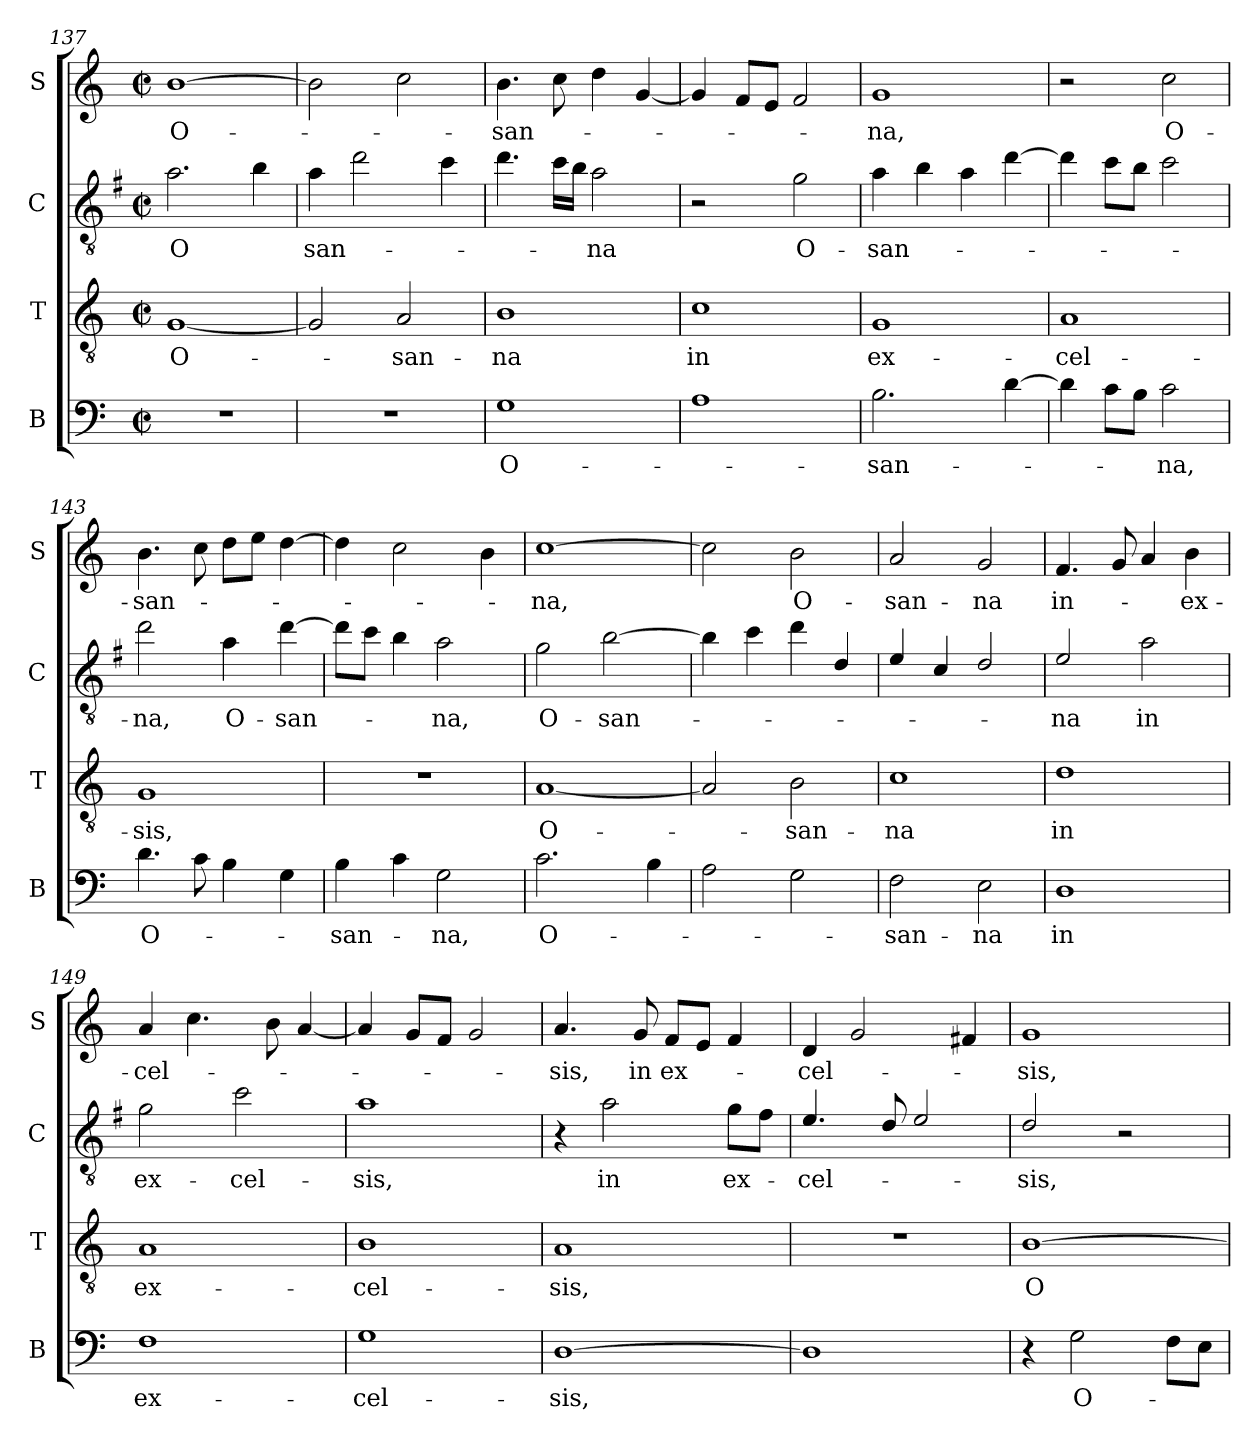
**kern	**text	**kern	**text	**kern	**text	**kern	**text
*part4	*part4	*part3	*part3	*part2	*part2	*part1	*part1
*staff4	*staff4	*staff3	*staff3	*staff2	*staff2	*staff1	*staff1
*I"B	*	*I"T	*	*I"C	*	*I"S	*
*I'B	*	*I'T	*	*I'C	*	*I'S	*
*clefF4	*	*clefGv2	*	*clefGv2	*	*clefG2	*
*	*	*	*	*ITrd4c7	*	*	*
*k[]	*	*k[]	*	*k[]	*	*k[]	*
*M2/2	*	*M2/2	*	*M2/2	*	*M2/2	*
*met(c|)	*	*met(c|)	*	*met(c|)	*	*met(c|)	*
*MM138	*	*MM138	*	*MM138	*	*MM138	*
=137	=137	=137	=137	=137	=137	=137	=137
!	!	!	!LO:LY:b	!	!LO:LY:b	!	!LO:LY:b
1r	.	[1G	O-	2.d\	O	[1b	O-
.	.	.	.	4e\	.	.	.
=138	=138	=138	=138	=138	=138	=138	=138
!	!	!	!	!	!LO:LY:b	!	!
1r	.	2G/]	.	4d\	san-	2b\]	.
.	.	.	.	2g\	.	.	.
!	!	!	!LO:LY:b	!	!	!	!
.	.	2A/	-san-	.	.	2cc\	.
.	.	.	.	4f\	.	.	.
=139	=139	=139	=139	=139	=139	=139	=139
!	!LO:LY:b	!	!LO:LY:b	!	!	!	!LO:LY:b
1G	O-	1B	-na	4.g\	.	4.b\	-san-
.	.	.	.	16f\LL	.	8cc\	.
.	.	.	.	16e\JJ	.	.	.
!	!	!	!	!	!LO:LY:b	!	!
.	.	.	.	2d\	-na	4dd\	.
.	.	.	.	.	.	[4g/	.
!!LO:PB:g=z
=140	=140	=140	=140	=140	=140	=140	=140
!	!	!	!LO:LY:b	!	!	!	!
1A	.	1c	in	2r	.	4g/]	.
.	.	.	.	.	.	8f/L	.
.	.	.	.	.	.	8e/J	.
!	!	!	!	!	!LO:LY:b	!	!
.	.	.	.	2c\	O-	2f/	.
=141	=141	=141	=141	=141	=141	=141	=141
!	!LO:LY:b	!	!LO:LY:b	!	!LO:LY:b	!	!LO:LY:b
2.B\	-san-	1G	ex-	4d\	-san-	1g	-na,
.	.	.	.	4e\	.	.	.
.	.	.	.	4d\	.	.	.
[4d\	.	.	.	[4g\	.	.	.
=142	=142	=142	=142	=142	=142	=142	=142
!	!	!	!LO:LY:b	!	!	!	!
4d\]	.	1A	-cel-	4g\]	.	2r	.
8c\L	.	.	.	8f\L	.	.	.
8B\J	.	.	.	8e\J	.	.	.
!	!LO:LY:b	!	!	!	!	!	!LO:LY:b
2c\	-na,	.	.	2f\	.	2cc\	O-
=143	=143	=143	=143	=143	=143	=143	=143
!	!LO:LY:b	!	!LO:LY:b	!	!LO:LY:b	!	!LO:LY:b
4.d\	O-	1G	-sis,	2g\	-na,	4.b\	-san-
8c\	.	.	.	.	.	8cc\	.
!	!	!	!	!	!LO:LY:b	!	!
4B\	.	.	.	4d\	O-	8dd\L	.
.	.	.	.	.	.	8ee\J	.
!	!	!	!	!	!LO:LY:b	!	!
4G\	.	.	.	[4g\	-san-	[4dd\	.
=144	=144	=144	=144	=144	=144	=144	=144
!	!LO:LY:b	!	!	!	!	!	!
4B\	-san-	1r	.	8g\L]	.	4dd\]	.
.	.	.	.	8f\J	.	.	.
4c\	.	.	.	4e\	.	2cc\	.
!	!LO:LY:b	!	!	!	!LO:LY:b	!	!
2G\	-na,	.	.	2d\	-na,	.	.
.	.	.	.	.	.	4b\	.
=145	=145	=145	=145	=145	=145	=145	=145
!	!LO:LY:b	!	!LO:LY:b	!	!LO:LY:b	!	!LO:LY:b
2.c\	O-	[1A	O-	2c\	O-	[1cc	-na,
!	!	!	!	!	!LO:LY:b	!	!
.	.	.	.	[2e\	-san-	.	.
4B\	.	.	.	.	.	.	.
=146	=146	=146	=146	=146	=146	=146	=146
2A\	.	2A/]	.	4e\]	.	2cc\]	.
.	.	.	.	4f\	.	.	.
!	!	!	!LO:LY:b	!	!	!	!LO:LY:b
2G\	.	2B\	-san-	4g\	.	2b\	O-
.	.	.	.	4G/	.	.	.
!!LO:LB:g=z
=147	=147	=147	=147	=147	=147	=147	=147
!	!LO:LY:b	!	!LO:LY:b	!	!	!	!LO:LY:b
2F\	-san-	1c	-na	4A/	.	2a/	-san-
.	.	.	.	4F/	.	.	.
!	!LO:LY:b	!	!	!	!	!	!LO:LY:b
2E\	-na	.	.	2G/	.	2g/	-na
=148	=148	=148	=148	=148	=148	=148	=148
!	!LO:LY:b	!	!LO:LY:b	!	!LO:LY:b	!	!LO:LY:b
1D	in	1d	in	2A/	-na	4.f/	in-
.	.	.	.	.	.	8g/	.
!	!	!	!	!	!LO:LY:b	!	!
.	.	.	.	2d\	in	4a/	.
!	!	!	!	!	!	!	!LO:LY:b
.	.	.	.	.	.	4b\	-ex-
=149	=149	=149	=149	=149	=149	=149	=149
!	!LO:LY:b	!	!LO:LY:b	!	!LO:LY:b	!	!LO:LY:b
1F	ex-	1A	ex-	2c\	ex-	4a/	-cel-
.	.	.	.	.	.	4.cc\	.
!	!	!	!	!	!LO:LY:b	!	!
.	.	.	.	2f\	-cel-	.	.
.	.	.	.	.	.	8b\	.
.	.	.	.	.	.	[4a/	.
=150	=150	=150	=150	=150	=150	=150	=150
!	!LO:LY:b	!	!LO:LY:b	!	!LO:LY:b	!	!
1G	-cel-	1B	-cel-	1d	-sis,	4a/]	.
.	.	.	.	.	.	8g/L	.
.	.	.	.	.	.	8f/J	.
.	.	.	.	.	.	2g/	.
=151	=151	=151	=151	=151	=151	=151	=151
!	!LO:LY:b	!	!LO:LY:b	!	!	!	!LO:LY:b
[1D	-sis,	1A	-sis,	4r	.	4.a/	-sis,
!	!	!	!	!	!LO:LY:b	!	!
.	.	.	.	2d\	in	.	.
!	!	!	!	!	!	!	!LO:LY:b
.	.	.	.	.	.	8g/	in
!	!	!	!	!	!	!	!LO:LY:b
.	.	.	.	.	.	8f/L	ex-
.	.	.	.	.	.	8e/J	.
!	!	!	!	!	!LO:LY:b	!	!
.	.	.	.	8c\L	ex-	4f/	.
.	.	.	.	8B\J	.	.	.
=152	=152	=152	=152	=152	=152	=152	=152
!	!	!	!	!	!LO:LY:b	!	!LO:LY:b
1D]	.	1r	.	4.A/	-cel-	4d/	-cel-
.	.	.	.	.	.	2g/	.
.	.	.	.	8G/	.	.	.
.	.	.	.	2A/	.	.	.
.	.	.	.	.	.	4f#X/	.
=153	=153	=153	=153	=153	=153	=153	=153
!	!	!	!LO:LY:b	!	!LO:LY:b	!	!LO:LY:b
4r	.	[1B	O-	2G/	-sis,	1g	-sis,
!	!LO:LY:b	!	!	!	!	!	!
2G\	O-	.	.	.	.	.	.
.	.	.	.	2r	.	.	.
8F\L	.	.	.	.	.	.	.
8E\J	.	.	.	.	.	.	.
=	=	=	=	=	=	=	=
*-	*-	*-	*-	*-	*-	*-	*-
